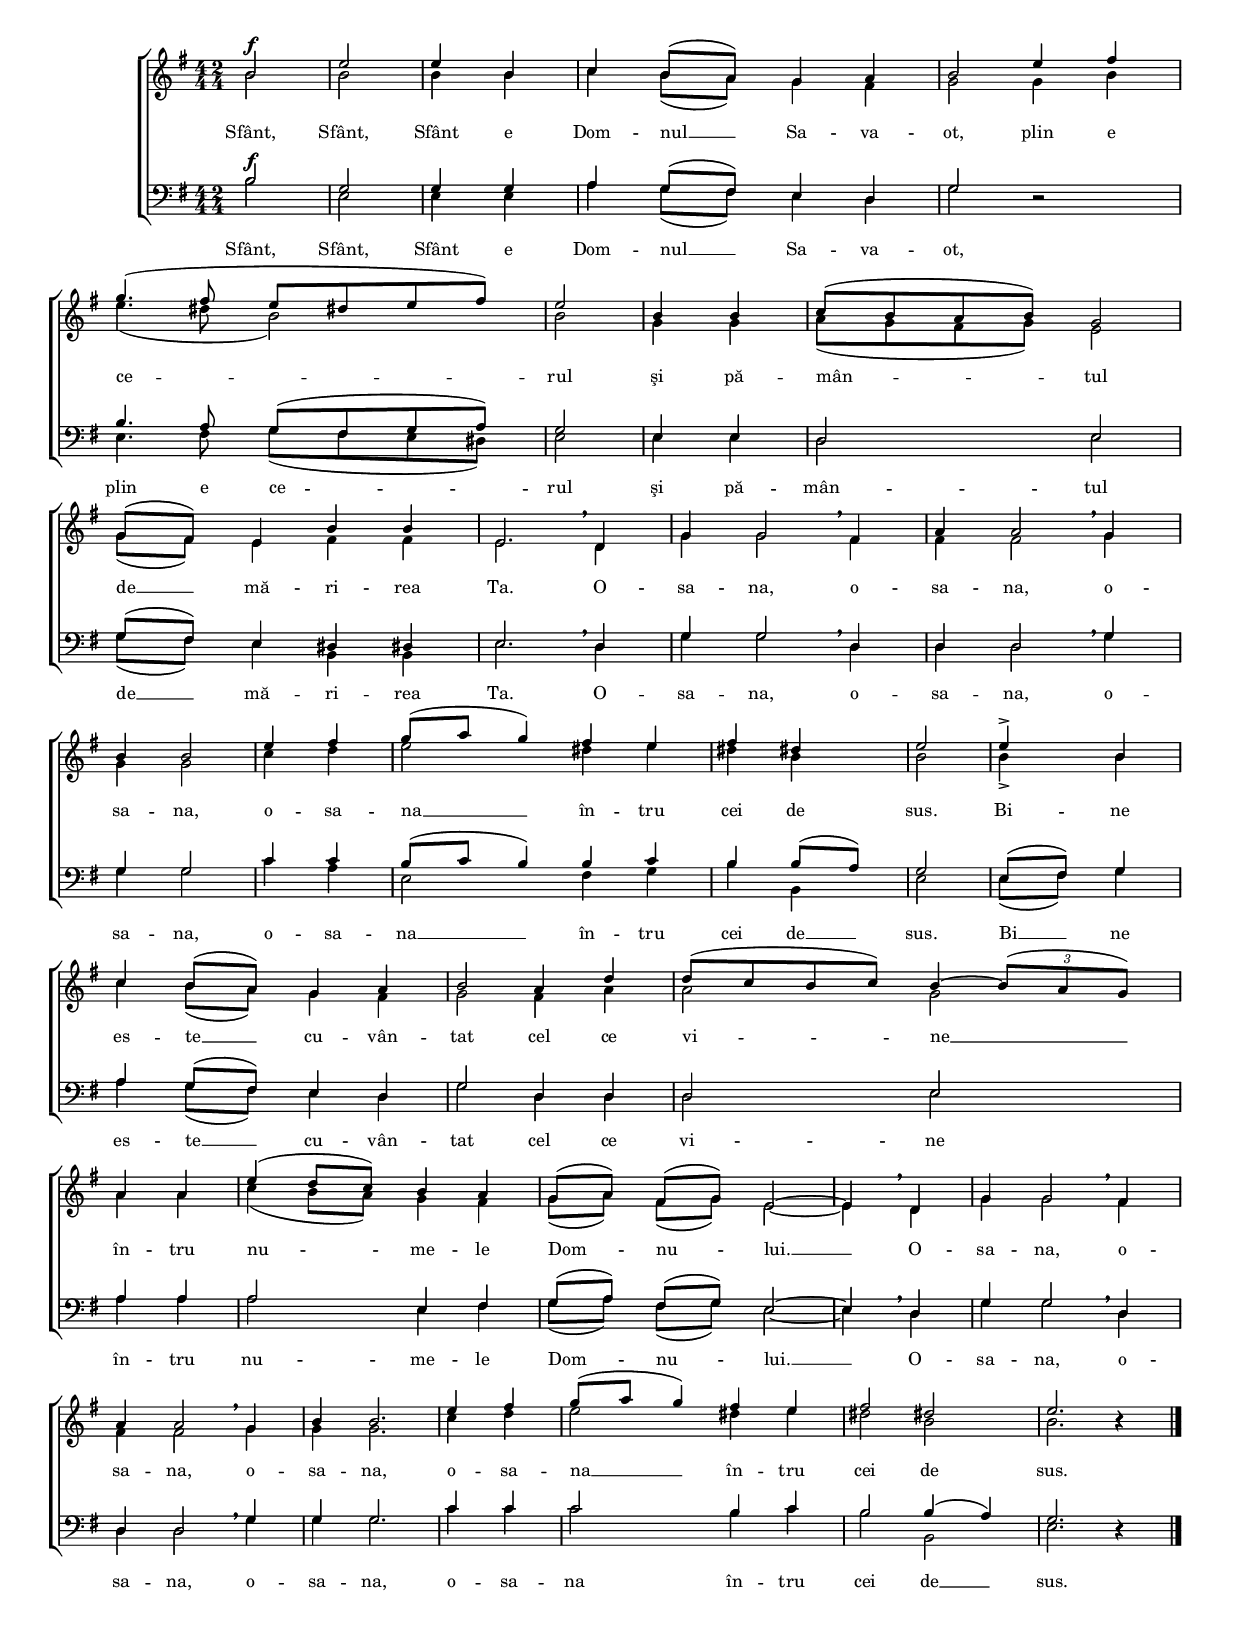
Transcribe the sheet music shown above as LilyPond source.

\version "2.19.80"
\include "defines.ly"
midiTempo = 
  \midi {
    \tempo 4 = 90
    }


\include "preamble.ly"

global = {
  \globalPreamble
  \key e \minor
  \override Staff.TimeSignature.stencil = #ly:text-interface::print
  \override Staff.TimeSignature.text = \mixedTimeSigMarkup
  \time 4/4
}

womenWords = \lyricmode {
  Sfânt, Sfânt, Sfânt e Dom -- nul __ Sa -- va -- ot,
  plin e ce -- rul şi pă -- mân -- tul de __ mă -- ri -- rea Ta.
  O -- sa -- na, o -- sa -- na, o -- sa -- na,
  o -- sa -- na __ în -- tru cei de sus.
  Bi -- ne es -- te __ cu -- vân -- tat cel ce vi -- ne __
  în -- tru nu -- me -- le Dom -- nu -- lui. __
  O -- sa -- na, o -- sa -- na, o -- sa -- na,
  o -- sa -- na __ în -- tru cei de sus.
}
menWords = \lyricmode {
  Sfânt, Sfânt, Sfânt e Dom -- nul __ Sa -- va -- ot,
  plin e ce -- rul şi pă -- mân -- tul de __ mă -- ri -- rea Ta.
  O -- sa -- na, o -- sa -- na, o -- sa -- na,

  \override LyricExtender.minimum-length = #15.0
  o -- sa -- na __ în -- tru cei
  \override LyricExtender.minimum-length = #7.0
  de __ sus.
  \override LyricExtender.minimum-length = #0.0
  Bi __ ne es -- te __ cu -- vân -- tat cel ce vi -- ne
  în -- tru nu -- me -- le Dom -- nu -- lui. __
  O -- sa -- na, o -- sa -- na, o -- sa -- na,
  \override LyricExtender.minimum-length = #7.0
  o -- sa -- na în -- tru cei de __ sus.
}

sopMusic = \relative c' {
  \accidentalStyle forget
  \cadenzaOn

  % Sfânt, Sfânt, Sfânt e Domnul Savaot,
  b'2^\f \bar "|"
  e2 \bar "|"
  e4 b4 \bar "|"
  c4 b8([ a8)] g4 a4 \bar "|"
  b2

  % Plin e cerul şi pământul de mărirea Ta
  e4 fis4 \bar "|"
  g4.( fis8 e8([ dis8 e8 fis8)] \bar "|"
  e2 \bar "|"
  b4 b4 \bar "|"
  c8([ b8 a8 b8)] g2 \bar "|"
  g8([ fis8)] e4 b'4 b4 \bar "|"
  e,2. \breathe

  % Osana, osana, osana, osana întru cei de sus.
  d4 \bar "|"
  g4 g2 \breathe fis4 \bar "|"
  a4 a2 \breathe g4 \bar "|"
  b4 b2 \bar "|"
  e4 fis4 \bar "|"
  g8([ a8] g4) fis4 e4 \bar "|"
  fis4 dis4 \bar "|"
  e2 \bar "|"

  % Bine este cuvântat cel ce vine
  e4^\accent b4 \bar "|"
  c4 b8([ a8)] g4 a4 \bar "|"
  b2 a4 d4 \bar "|"
  d8([ c8 b8 c8)] b4~ \tuplet 3/2 { b8([ a8 g8)] } \bar "|"

  % Întru numele Domnului.
  a4 a4 \bar "|"
  e'4( d8[ c8]) b4 a4 \bar "|"
  g8([ a8)] fis8([ g8)] e2~ \bar "|"
  e4 \breathe

  % Osana, osana, osana, osana întru cei de sus.
  d4 \bar "|"
  g4 g2 \breathe fis4 \bar "|"
  a4 a2 \breathe g4 \bar "|"
  b4 b2. \bar "|"
  e4 fis4 \bar "|"
  g8([ a8] g4) fis4 e4 \bar "|"
  fis2 dis2 \bar "|"
  e2. b4\rest \bar "|."
}

altoMusic = \relative c' {
  \cadenzaOn

  % Sfânt, Sfânt, Sfânt e Domnul Savaot,
  b'2
  b2
  b4 b4
  c4 b8([ a8)] g4 fis4
  g2

  % Plin e cerul şi pământul de mărirea Ta
  g4 b4
  e4.( dis8 b2)
  b2
  g4 g4
  a8([ g8 fis8 g8)] e2
  g8([ fis8)] e4 fis4 fis4
  e2. \breathe

  % Osana, osana, osana, osana întru cei de sus.
  d4
  g4 g2 \breathe fis4
  fis4 fis2 \breathe g4
  g4 g2
  c4 d4
  e2 dis4 e4
  \accidentalStyle forget
  dis4 b4
  b2

  % Bine este cuvântat cel ce vine
  b4_\accent b4
  c4 b8([ a8)] g4 fis4
  g2 fis4 a4
  a2 g2

  % Întru numele Domnului.
  a4 a4
  c4( b8[ a8]) g4 fis4
  g8([ a8)] fis8([ g8)] e2~
  e4 \breathe

  % Osana, osana, osana, osana întru cei de sus.
  d4
  g4 g2 \breathe fis4
  fis4 fis2 \breathe g4
  g4 g2.
  c4 d4 e2
  dis4 e4
  dis2 b2
  b2. b4\rest
}

tenorMusic = \relative c' {
  \accidentalStyle forget
  \cadenzaOn

  % Sfânt, Sfânt, Sfânt e Domnul Savaot,
  b2^\f
  g2
  g4 g4
  a4 g8([ fis8)] e4 d4
  g2

  % Plin e cerul şi pământul de mărirea Ta
  d2\rest
  b'4. a8 g8([ fis8 g8 a8)]
  g2
  e4 e4
  d2 e2
  g8([ fis8)] e4 dis4 dis4
  e2. \breathe

  % Osana, osana, osana, osana întru cei de sus.
  d4
  g4 g2 \breathe d4
  d4 d2 \breathe g4
  g4 g2
  c4 c4
  b8([ c8] b4) b4 c4
  \accidentalStyle forget
  b4 b8([ a8)]
  g2

  % Bine este cuvântat cel ce vine
  e8([ fis8)] g4
  a4 g8([ fis8)] e4 d4
  g2 d4 d4
  d2 e2

  % Întru numele Domnului.
  a4 a4
  a2 e4 fis4
  g8([ a8)] fis8([ g8)] e2~
  e4 \breathe

  % Osana, osana, osana, osana întru cei de sus.
  d4
  g4 g2 \breathe d4
  d4 d2 \breathe g4
  g4 g2.
  c4 c4
  c2 b4 c4
  b2 b4( a4)
  g2. d4\rest
}

bassMusic = \relative c' {
  \accidentalStyle forget
  \cadenzaOn

  % Sfânt, Sfânt, Sfânt e Domnul Savaot,
  b2
  e,2
  e4 e4
  a4 g8([ fis8)] e4 d4
  g2

  % Plin e cerul şi pământul de mărirea Ta
  d2\rest
  e4. fis8 g8([ fis8 e8 dis8)]
  e2
  e4 e4
  d2 e2
  g8([ fis8)] e4 b4 b4
  e2. \breathe

  % Osana, osana, osana, osana întru cei de sus.
  d4
  g4 g2 \breathe d4
  d4 d2 \breathe g4
  g4 g2
  c4 a4
  e2 fis4 g4
  \accidentalStyle forget
  b4 b,4
  e2

  % Bine este cuvântat cel ce vine
  e8([ fis8)] g4
  a4 g8([ fis8)] e4 d4
  g2 d4 d4
  d2 e2

  % Întru numele Domnului.
  a4 a4
  a2 e4 fis4
  g8([ a8)] fis8([ g8)] e2~
  e4 \breathe

  % Osana, osana, osana, osana întru cei de sus.
  d4
  g4 g2 \breathe d4
  d4 d2 \breathe g4
  g4 g2.
  c4 c4
  c2 b4 c4
  b2 b,2
  e2. d4\rest
}

\include "two-staves.ly"
